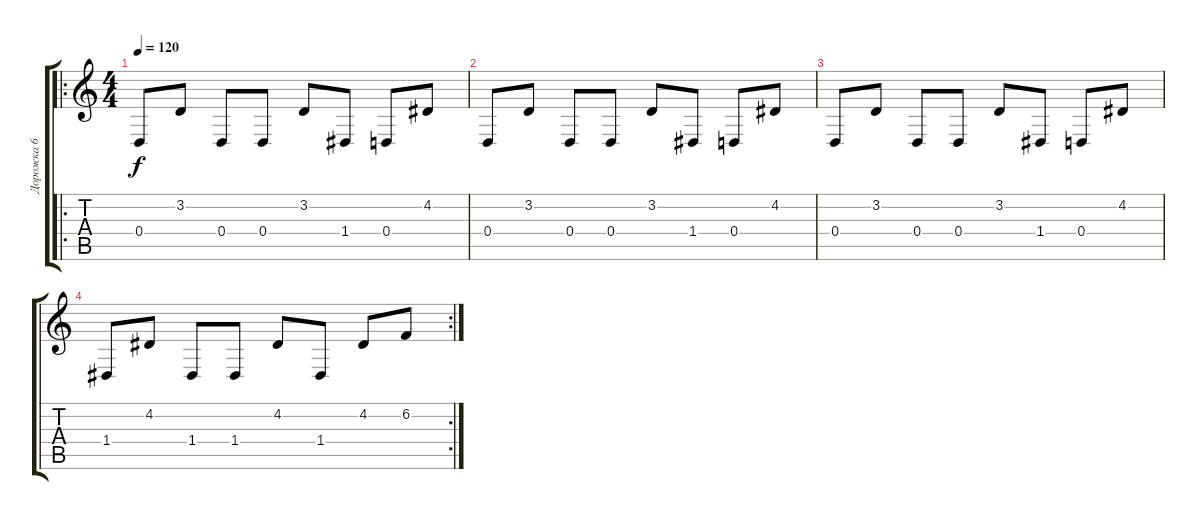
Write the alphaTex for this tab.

\track ("Дорожка 6" "Дорожка 6") {instrument lead2sawtooth}
\staff {score tabs}
\tuning (E4 B3 G3 D3 A2 D2) {hide}
\ro
\ts (4 4)
\tempo 120
\clef g2
\ks c
0.4.8{dy f} 3.2.8 0.4.8 0.4.8 3.2.8 1.4.8 0.4.8 4.2.8 |
0.4.8 3.2.8 0.4.8 0.4.8 3.2.8 1.4.8 0.4.8 4.2.8 |
0.4.8 3.2.8 0.4.8 0.4.8 3.2.8 1.4.8 0.4.8 4.2.8 |
\rc 2
1.4.8 4.2.8 1.4.8 1.4.8 4.2.8 1.4.8 4.2.8 6.2.8
